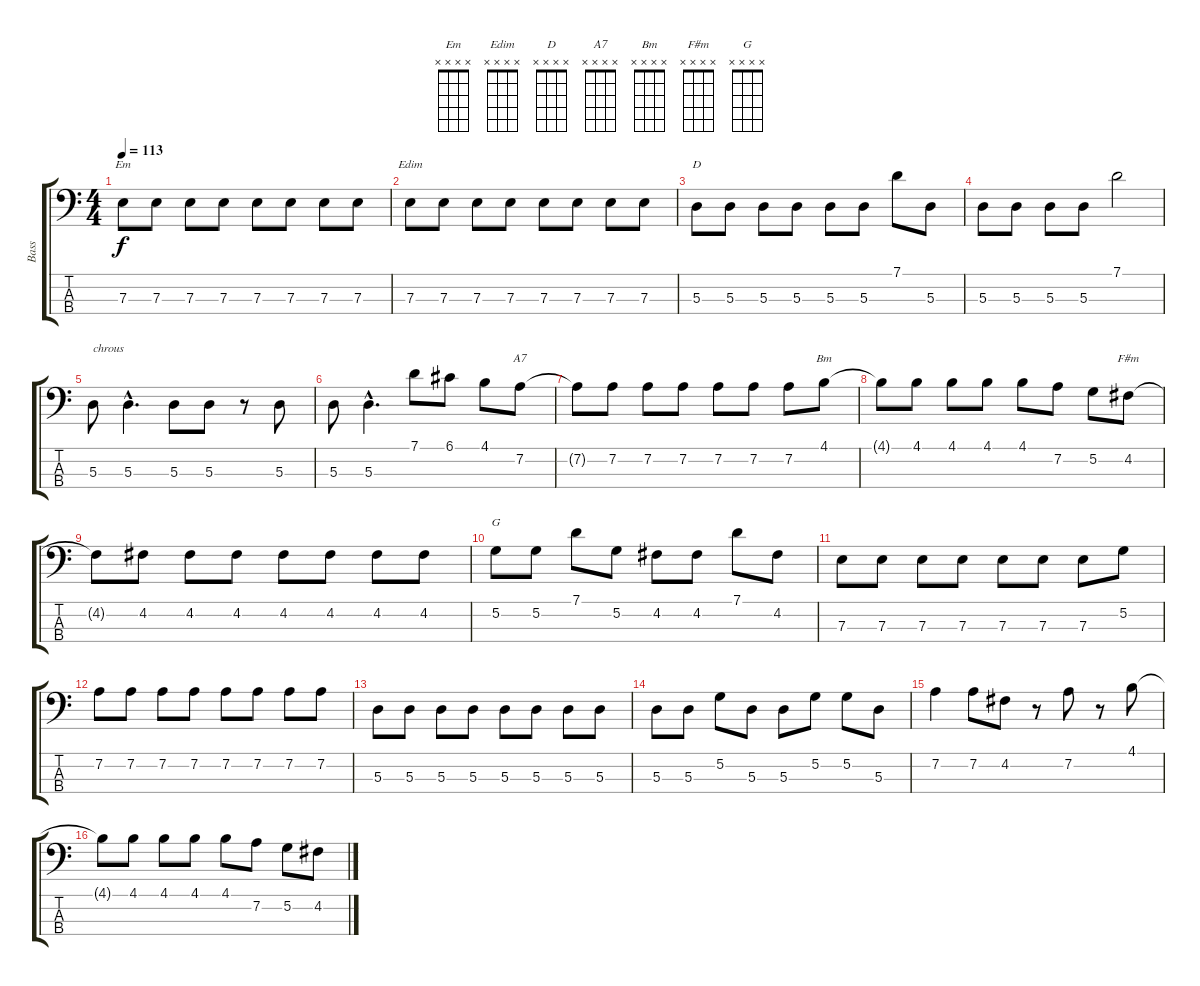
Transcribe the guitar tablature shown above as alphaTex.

\track ("Bass" "Bass") {instrument electricbassfinger}
\staff {score tabs}
\tuning (G2 D2 A1 E1) {hide}
\chord ("Em" x x x x)
\chord ("Edim" x x x x)
\chord ("D" x x x x)
\chord ("A7" x x x x)
\chord ("Bm" x x x x)
\chord ("F#m" x x x x)
\chord ("G" x x x x)
\ts (4 4)
\tempo 113
\clef f4
\ks c
7.3.8{ch "Em" dy f} 7.3.8 7.3.8 7.3.8 7.3.8 7.3.8 7.3.8 7.3.8 |
7.3.8{ch "Edim"} 7.3.8 7.3.8 7.3.8 7.3.8 7.3.8 7.3.8 7.3.8 |
5.3.8{ch "D"} 5.3.8 5.3.8 5.3.8 5.3.8 5.3.8 7.1.8 5.3.8 |
5.3.8 5.3.8 5.3.8 5.3.8 7.1.2 |
5.3.8{txt "chrous"} 5.3{hac}.4{d} 5.3.8 5.3.8 r.8 5.3.8 |
5.3.8 5.3{hac}.4{d} 7.1.8 6.1.8 4.1.8 7.2.8{ch "A7"} |
7.2{t}.8 7.2.8 7.2.8 7.2.8 7.2.8 7.2.8 7.2.8 4.1.8{ch "Bm"} |
4.1{t}.8 4.1.8 4.1.8 4.1.8 4.1.8 7.2.8 5.2.8 4.2.8{ch "F#m"} |
4.2{t}.8 4.2.8 4.2.8 4.2.8 4.2.8 4.2.8 4.2.8 4.2.8 |
5.2.8{ch "G"} 5.2.8 7.1.8 5.2.8 4.2.8 4.2.8 7.1.8 4.2.8 |
7.3.8 7.3.8 7.3.8 7.3.8 7.3.8 7.3.8 7.3.8 5.2.8 |
7.2.8 7.2.8 7.2.8 7.2.8 7.2.8 7.2.8 7.2.8 7.2.8 |
5.3.8 5.3.8 5.3.8 5.3.8 5.3.8 5.3.8 5.3.8 5.3.8 |
5.3.8 5.3.8 5.2.8 5.3.8 5.3.8 5.2.8 5.2.8 5.3.8 |
7.2.4 7.2.8 4.2.8 r.8 7.2.8 r.8 4.1.8 |
4.1{t}.8 4.1.8 4.1.8 4.1.8 4.1.8 7.2.8 5.2.8 4.2.8
